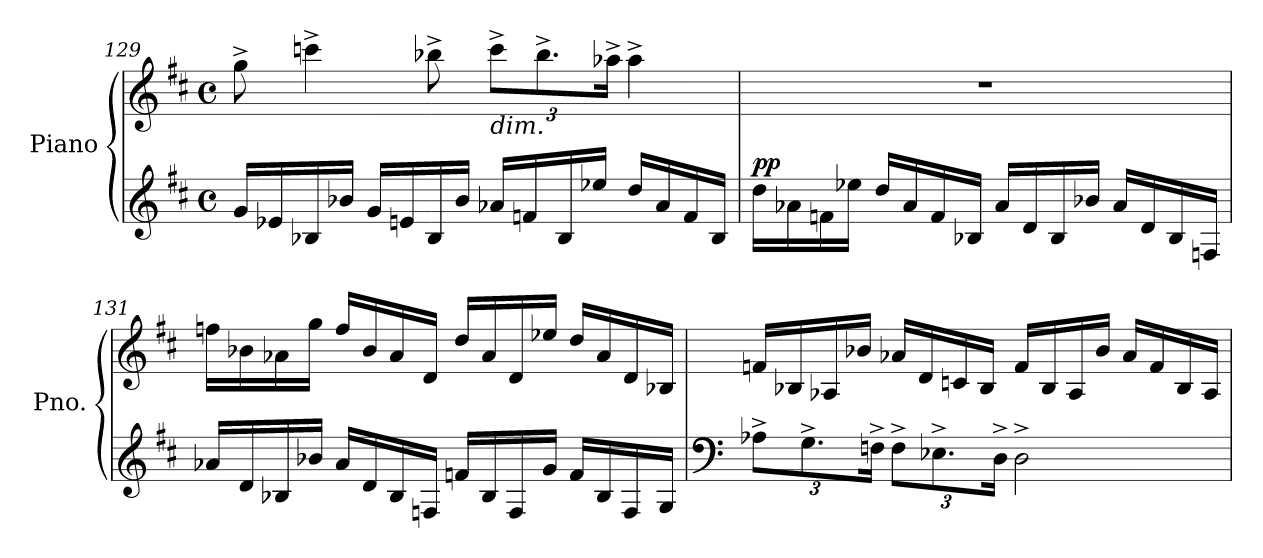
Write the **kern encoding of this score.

**kern	**kern	**dynam
*part1	*part1	*part1
*staff2	*staff1	*staff1/2
*I"Piano	*	*
*I'Pno.	*	*
*clefG2	*clefG2	*
*k[f#c#]	*k[f#c#]	*
*M4/4	*M4/4	*
*met(c)	*met(c)	*
=129	=129	=129
16g/LL	8gg^\	.
16e-X/	.	.
16B-X/	4cccn^\	.
16b-X/JJ	.	.
16g/LL	.	.
16en/	.	.
16B-/	8bb-X^\	.
16b-/JJ	.	.
*	*Xbrackettup	*
*	*MM105	*
!	!LO:TX:b:i:t=dim.	!
16a-X/LL	12ccc^\L	.
16fn/	.	.
.	12.bb-^\	.
16B-/	.	.
16ee-X/JJ	.	.
.	24aa-X^\Jk	.
16dd/LL	4aa-^\	.
16a-/	.	.
16f/	.	.
16B-/JJ	.	.
!!LO:LB:g=z
=130	=130	=130
!	!	!LO:DY:a=2
16dd\LL	1r	pp
16a-X>\	.	.
16fn\	.	.
*	*MM90	*
16ee-X\JJ	.	.
*	*MM105	*
16dd</LL	.	.
16a-</	.	.
16f</	.	.
16B-X/JJ	.	.
16a-</LL	.	.
16d/	.	.
16B-/	.	.
16b-X/JJ	.	.
16a-/LL	.	.
16d</	.	.
16B-</	.	.
16Fn/JJ	.	.
=131	=131	=131
16a-X/LL	16ffn\LL	.
16d/	16b-X\	.
16B-X/	16a-X\	.
16b-X/JJ	16gg\JJ	.
16a-/LL	16ff/LL	.
16d/	16b-/	.
16B-/	16a-/	.
16Fn/JJ	16d/JJ	.
16fn/LL	16dd/LL	.
16B-/	16a-/	.
16F/	16d/	.
16g/JJ	16ee-X/JJ	.
16f/LL	16dd/LL	.
16B-/	16a-/	.
16F/	16d/	.
16G/JJ	16B-X/JJ	.
!!LO:LB:g=z
=132	=132	=132
*clefF4	*	*
*Xbrackettup	*	*
12A-X^\L	16fn/LL	.
.	16B-X/	.
12.G^\	.	.
.	16A-X/	.
.	16b-X/JJ	.
24Fn^\Jk	.	.
12F^\L	16a-X/LL	.
.	16d/	.
12.E-X^\	.	.
.	16cn/	.
.	16B-/JJ	.
24D^\Jk	.	.
2D^\	16f/LL	.
.	16B-/	.
.	16A-/	.
.	16b-/JJ	.
.	16a-/LL	.
.	16f/	.
.	16B-/	.
.	16A-/JJ	.
=	=	=
*-	*-	*-
